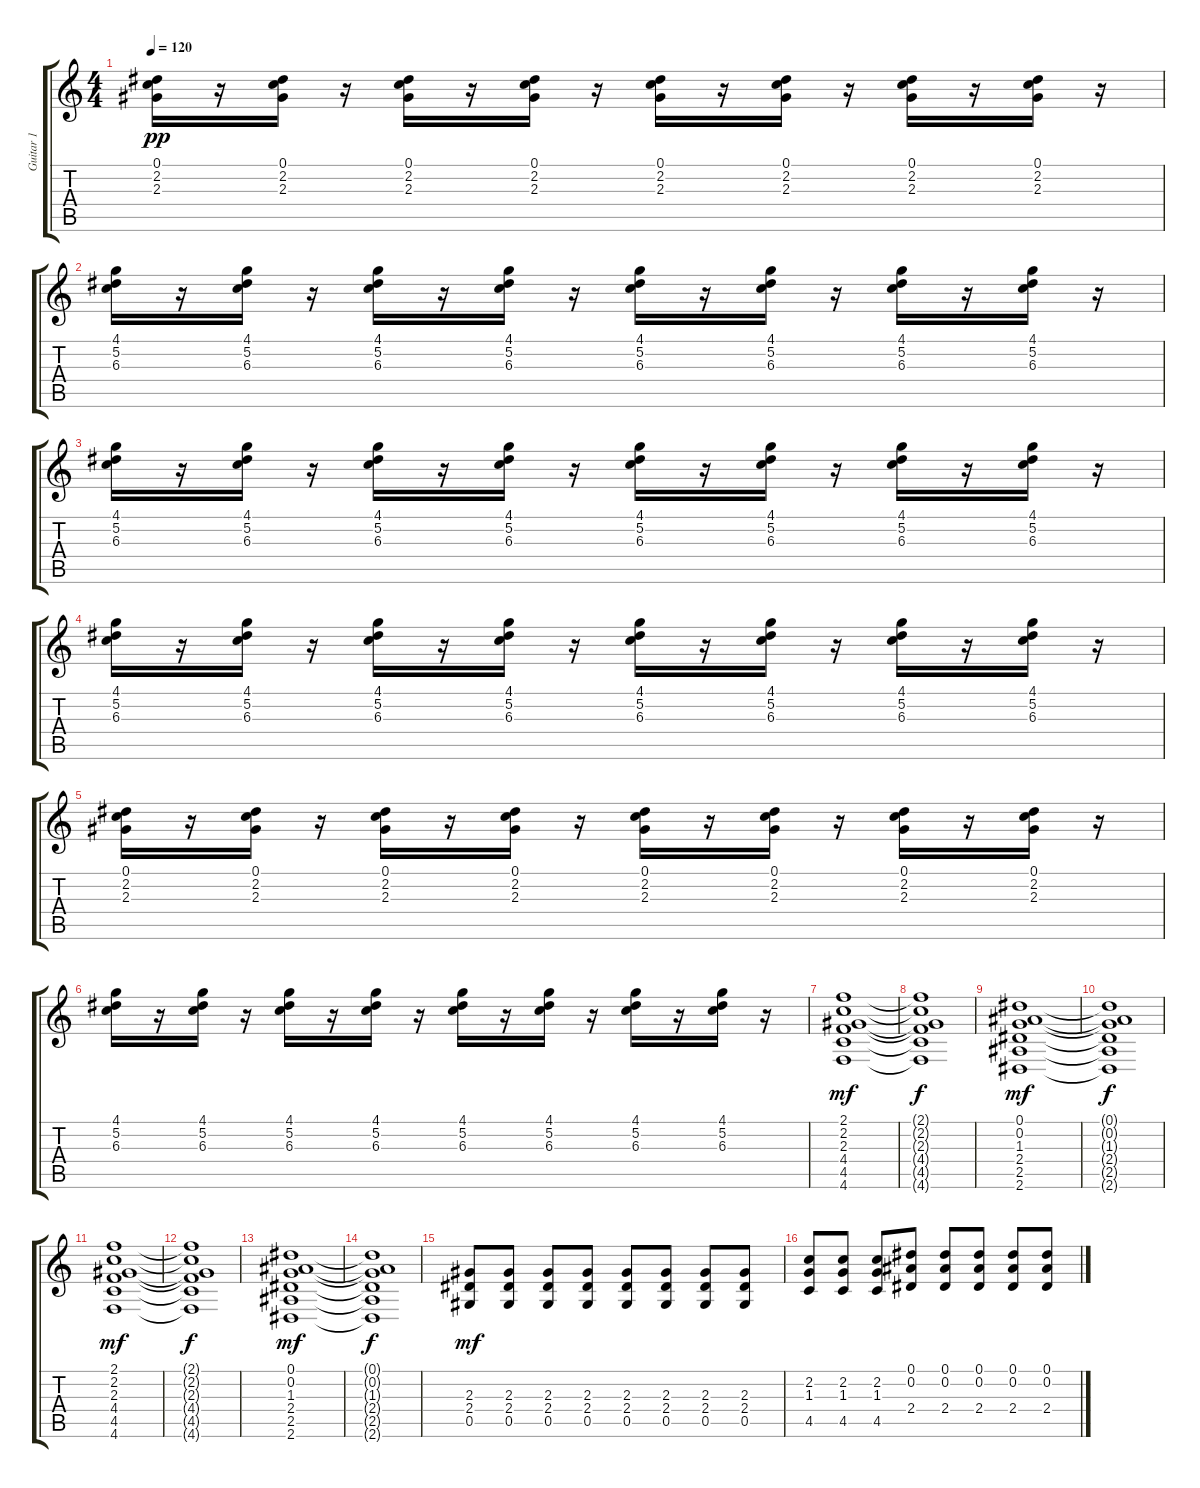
\track ("Guitar 1" "Guitar 1") {instrument overdrivenguitar}
\staff {score tabs}
\tuning (Eb4 Bb3 Gb3 Db3 Ab2 Db2) {hide}
\ts (4 4)
\tempo 120
\clef g2
\ks c
(0.1 2.2 2.3).16{dy pp} r.16 (0.1 2.2 2.3).16 r.16 (0.1 2.2 2.3).16 r.16 (0.1 2.2 2.3).16 r.16 (0.1 2.2 2.3).16 r.16 (0.1 2.2 2.3).16 r.16 (0.1 2.2 2.3).16 r.16 (0.1 2.2 2.3).16 r.16 |
(4.1 5.2 6.3).16 r.16 (4.1 5.2 6.3).16 r.16 (4.1 5.2 6.3).16 r.16 (4.1 5.2 6.3).16 r.16 (4.1 5.2 6.3).16 r.16 (4.1 5.2 6.3).16 r.16 (4.1 5.2 6.3).16 r.16 (4.1 5.2 6.3).16 r.16 |
(4.1 5.2 6.3).16 r.16 (4.1 5.2 6.3).16 r.16 (4.1 5.2 6.3).16 r.16 (4.1 5.2 6.3).16 r.16 (4.1 5.2 6.3).16 r.16 (4.1 5.2 6.3).16 r.16 (4.1 5.2 6.3).16 r.16 (4.1 5.2 6.3).16 r.16 |
(4.1 5.2 6.3).16 r.16 (4.1 5.2 6.3).16 r.16 (4.1 5.2 6.3).16 r.16 (4.1 5.2 6.3).16 r.16 (4.1 5.2 6.3).16 r.16 (4.1 5.2 6.3).16 r.16 (4.1 5.2 6.3).16 r.16 (4.1 5.2 6.3).16 r.16 |
(0.1 2.2 2.3).16 r.16 (0.1 2.2 2.3).16 r.16 (0.1 2.2 2.3).16 r.16 (0.1 2.2 2.3).16 r.16 (0.1 2.2 2.3).16 r.16 (0.1 2.2 2.3).16 r.16 (0.1 2.2 2.3).16 r.16 (0.1 2.2 2.3).16 r.16 |
(4.1 5.2 6.3).16 r.16 (4.1 5.2 6.3).16 r.16 (4.1 5.2 6.3).16 r.16 (4.1 5.2 6.3).16 r.16 (4.1 5.2 6.3).16 r.16 (4.1 5.2 6.3).16 r.16 (4.1 5.2 6.3).16 r.16 (4.1 5.2 6.3).16 r.16 |
(2.1 2.2 2.3 4.4 4.5 4.6).1{dy mf} |
(2.1{t} 2.2{t} 2.3{t} 4.4{t} 4.5{t} 4.6{t}).1{dy f} |
(0.1 0.2 1.3 2.4 2.5 2.6).1{dy mf} |
(0.1{t} 0.2{t} 1.3{t} 2.4{t} 2.5{t} 2.6{t}).1{dy f} |
(2.1 2.2 2.3 4.4 4.5 4.6).1{dy mf} |
(2.1{t} 2.2{t} 2.3{t} 4.4{t} 4.5{t} 4.6{t}).1{dy f} |
(0.1 0.2 1.3 2.4 2.5 2.6).1{dy mf} |
(0.1{t} 0.2{t} 1.3{t} 2.4{t} 2.5{t} 2.6{t}).1{dy f} |
(2.3 2.4 0.5).8{dy mf} (2.3 2.4 0.5).8 (2.3 2.4 0.5).8 (2.3 2.4 0.5).8 (2.3 2.4 0.5).8 (2.3 2.4 0.5).8 (2.3 2.4 0.5).8 (2.3 2.4 0.5).8 |
(2.2 1.3 4.5).8 (2.2 1.3 4.5).8 (2.2 1.3 4.5).8 (0.1 0.2 2.4).8 (0.1 0.2 2.4).8 (0.1 0.2 2.4).8 (0.1 0.2 2.4).8 (0.1 0.2 2.4).8
